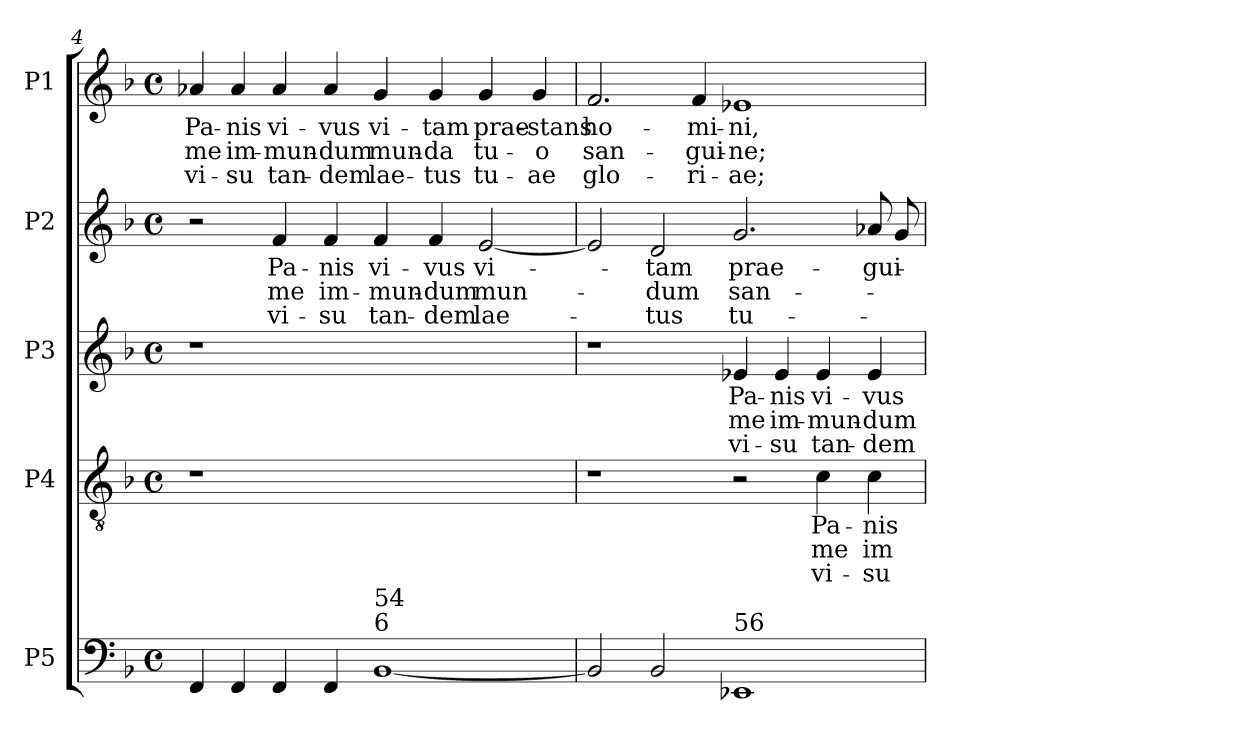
**kern	**kern	**text	**text	**text	**kern	**text	**text	**text	**kern	**text	**text	**text	**kern	**text	**text	**text
*part5	*part4	*part4	*part4	*part4	*part3	*part3	*part3	*part3	*part2	*part2	*part2	*part2	*part1	*part1	*part1	*part1
*staff5	*staff4	*staff4	*staff4	*staff4	*staff3	*staff3	*staff3	*staff3	*staff2	*staff2	*staff2	*staff2	*staff1	*staff1	*staff1	*staff1
*I"P5	*I"P4	*	*	*	*I"P3	*	*	*	*I"P2	*	*	*	*I"P1	*	*	*
*clefF4	*clefGv2	*	*	*	*clefG2	*	*	*	*clefG2	*	*	*	*clefG2	*	*	*
*	*ITrd7c12	*	*	*	*	*	*	*	*	*	*	*	*	*	*	*
*k[b-]	*k[b-]	*	*	*	*k[b-]	*	*	*	*k[b-]	*	*	*	*k[b-]	*	*	*
*F:	*F:	*	*	*	*F:	*	*	*	*F:	*	*	*	*F:	*	*	*
*M4/4	*M4/4	*	*	*	*M4/4	*	*	*	*M4/4	*	*	*	*M4/4	*	*	*
*met(c)	*met(c)	*	*	*	*met(c)	*	*	*	*met(c)	*	*	*	*met(c)	*	*	*
=4	=4	=4	=4	=4	=4	=4	=4	=4	=4	=4	=4	=4	=4	=4	=4	=4
!	!LO:N:vis=1	!	!	!	!LO:N:vis=1	!	!	!	!	!	!	!	!	!	!	!
!	!	!	!	!	!	!	!	!	!	!	!	!	!	!LO:LY:b:color=#000000	!LO:LY:b:color=#000000	!LO:LY:b:color=#000000
4FFi/	1r	.	.	.	1r	.	.	.	2r	.	.	.	4a-Xi/	Pa-	me	vi-
!	!	!	!	!	!	!	!	!	!	!	!	!	!	!LO:LY:b:color=#000000	!LO:LY:b:color=#000000	!LO:LY:b:color=#000000
4FFi/	.	.	.	.	.	.	.	.	.	.	.	.	4a-i/	-nis	im-	-su
!	!	!	!	!	!	!	!	!	!	!LO:LY:b:color=#000000	!LO:LY:b:color=#000000	!LO:LY:b:color=#000000	!	!	!	!
!	!	!	!	!	!	!	!	!	!	!	!	!	!	!LO:LY:b:color=#000000	!LO:LY:b:color=#000000	!LO:LY:b:color=#000000
4FFi/	.	.	.	.	.	.	.	.	4fi/	Pa-	me	vi-	4a-i/	vi-	-mun-	tan-
!	!	!	!	!	!	!	!	!	!	!LO:LY:b:color=#000000	!LO:LY:b:color=#000000	!LO:LY:b:color=#000000	!	!	!	!
!	!	!	!	!	!	!	!	!	!	!	!	!	!	!LO:LY:b:color=#000000	!LO:LY:b:color=#000000	!LO:LY:b:color=#000000
4FFi/	.	.	.	.	.	.	.	.	4fi/	-nis	im-	-su	4a-i/	-vus	-dum	-dem
!	!	!	!	!	!	!	!	!	!	!LO:LY:b:color=#000000	!LO:LY:b:color=#000000	!LO:LY:b:color=#000000	!	!	!	!
!LO:TX:a:t=6	!	!	!	!	!	!	!	!	!	!	!	!	!	!	!	!
!LO:TX:t=54	!	!	!	!	!	!	!	!	!	!	!	!	!	!	!	!
!	!	!	!	!	!	!	!	!	!	!	!	!	!	!LO:LY:b:color=#000000	!LO:LY:b:color=#000000	!LO:LY:b:color=#000000
[1BB-i	1ryy	.	.	.	1ryy	.	.	.	4fi/	vi-	-mun-	tan-	4gi/	vi-	mun-	lae-
!	!	!	!	!	!	!	!	!	!	!LO:LY:b:color=#000000	!LO:LY:b:color=#000000	!LO:LY:b:color=#000000	!	!	!	!
!	!	!	!	!	!	!	!	!	!	!	!	!	!	!LO:LY:b:color=#000000	!LO:LY:b:color=#000000	!LO:LY:b:color=#000000
.	.	.	.	.	.	.	.	.	4fi/	-vus	-dum	-dem	4gi/	-tam	-da	-tus
!	!	!	!	!	!	!	!	!	!	!LO:LY:b:color=#000000	!LO:LY:b:color=#000000	!LO:LY:b:color=#000000	!	!	!	!
!	!	!	!	!	!	!	!	!	!	!	!	!	!	!LO:LY:b:color=#000000	!LO:LY:b:color=#000000	!LO:LY:b:color=#000000
.	.	.	.	.	.	.	.	.	[2ei/	vi-	mun-	lae-	4gi/	prae-	tu-	tu-
!	!	!	!	!	!	!	!	!	!	!	!	!	!	!LO:LY:b:color=#000000	!LO:LY:b:color=#000000	!LO:LY:b:color=#000000
.	.	.	.	.	.	.	.	.	.	.	.	.	4gi/	-stans	-o	-ae
!!LO:PB:g=z
=5	=5	=5	=5	=5	=5	=5	=5	=5	=5	=5	=5	=5	=5	=5	=5	=5
!	!	!	!	!	!	!	!	!	!	!	!	!	!	!LO:LY:b:color=#000000	!LO:LY:b:color=#000000	!LO:LY:b:color=#000000
2BB-i/]	1r	.	.	.	1r	.	.	.	2ei/]	.	.	.	2.fi/	ho-	san-	glo-
!	!	!	!	!	!	!	!	!	!	!LO:LY:b:color=#000000	!LO:LY:b:color=#000000	!LO:LY:b:color=#000000	!	!	!	!
2BB-i/	.	.	.	.	.	.	.	.	2di/	-tam	-dum	-tus	.	.	.	.
!	!	!	!	!	!	!	!	!	!	!	!	!	!	!LO:LY:b:color=#000000	!LO:LY:b:color=#000000	!LO:LY:b:color=#000000
.	.	.	.	.	.	.	.	.	.	.	.	.	4fi/	-mi-	-gui-	-ri-
!	!	!	!	!	!	!LO:LY:b:color=#000000	!LO:LY:b:color=#000000	!LO:LY:b:color=#000000	!	!	!	!	!	!	!	!
!	!	!	!	!	!	!	!	!	!	!LO:LY:b:color=#000000	!LO:LY:b:color=#000000	!LO:LY:b:color=#000000	!	!	!	!
!LO:TX:a:t=56	!	!	!	!	!	!	!	!	!	!	!	!	!	!	!	!
!	!	!	!	!	!	!	!	!	!	!	!	!	!	!LO:LY:b:color=#000000	!LO:LY:b:color=#000000	!LO:LY:b:color=#000000
1EE-Xi	2r	.	.	.	4e-Xi/	Pa-	me	vi-	2.gi/	prae-	san-	tu-	1e-Xi	-ni,	-ne;	-ae;
!	!	!	!	!	!	!LO:LY:b:color=#000000	!LO:LY:b:color=#000000	!LO:LY:b:color=#000000	!	!	!	!	!	!	!	!
.	.	.	.	.	4e-i/	-nis	im-	-su	.	.	.	.	.	.	.	.
!	!	!LO:LY:b:color=#000000	!LO:LY:b:color=#000000	!LO:LY:b:color=#000000	!	!	!	!	!	!	!	!	!	!	!	!
!	!	!	!	!	!	!LO:LY:b:color=#000000	!LO:LY:b:color=#000000	!LO:LY:b:color=#000000	!	!	!	!	!	!	!	!
.	4Ci\	Pa-	me	vi-	4e-i/	vi-	-mun-	tan-	.	.	.	.	.	.	.	.
!	!	!LO:LY:b:color=#000000	!LO:LY:b:color=#000000	!LO:LY:b:color=#000000	!	!	!	!	!	!	!	!	!	!	!	!
!	!	!	!	!	!	!LO:LY:b:color=#000000	!LO:LY:b:color=#000000	!LO:LY:b:color=#000000	!	!	!	!	!	!	!	!
!	!	!	!	!	!	!	!	!	!	!LO:LY:b:color=#000000	!	!	!	!	!	!
.	4Ci\	-nis	im-	-su	4e-i/	-vus	-dum	-dem	8a-Xi/	-gui-	.	.	.	.	.	.
.	.	.	.	.	.	.	.	.	8gi/	.	.	.	.	.	.	.
=	=	=	=	=	=	=	=	=	=	=	=	=	=	=	=	=
*-	*-	*-	*-	*-	*-	*-	*-	*-	*-	*-	*-	*-	*-	*-	*-	*-
